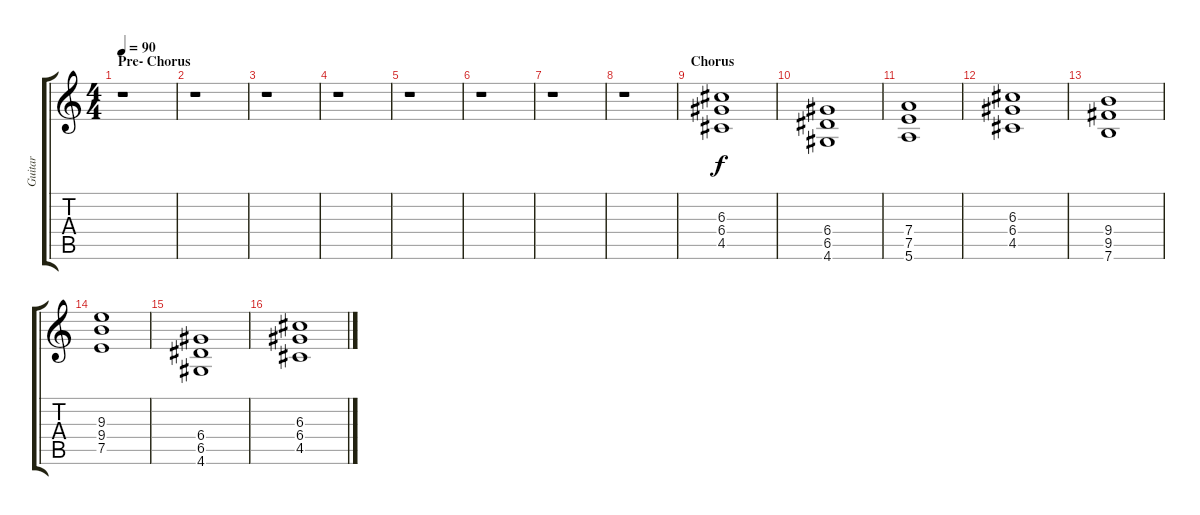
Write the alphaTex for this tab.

\track ("Guitar" "Guitar") {instrument distortionguitar}
\staff {score tabs}
\tuning (E4 B3 G3 D3 A2 E2) {hide}
\ts (4 4)
\section ("" "Pre- Chorus")
\tempo 90
\clef g2
\ks c
r.1{dy f} |
r.1 |
r.1 |
r.1 |
r.1 |
r.1 |
r.1 |
r.1 |
\section ("" "Chorus")
(6.3 6.4 4.5).1 |
(6.4 6.5 4.6).1 |
(7.4 7.5 5.6).1 |
(6.3 6.4 4.5).1 |
(9.4 9.5 7.6).1 |
(9.3 9.4 7.5).1 |
(6.4 6.5 4.6).1 |
(6.3 6.4 4.5).1
